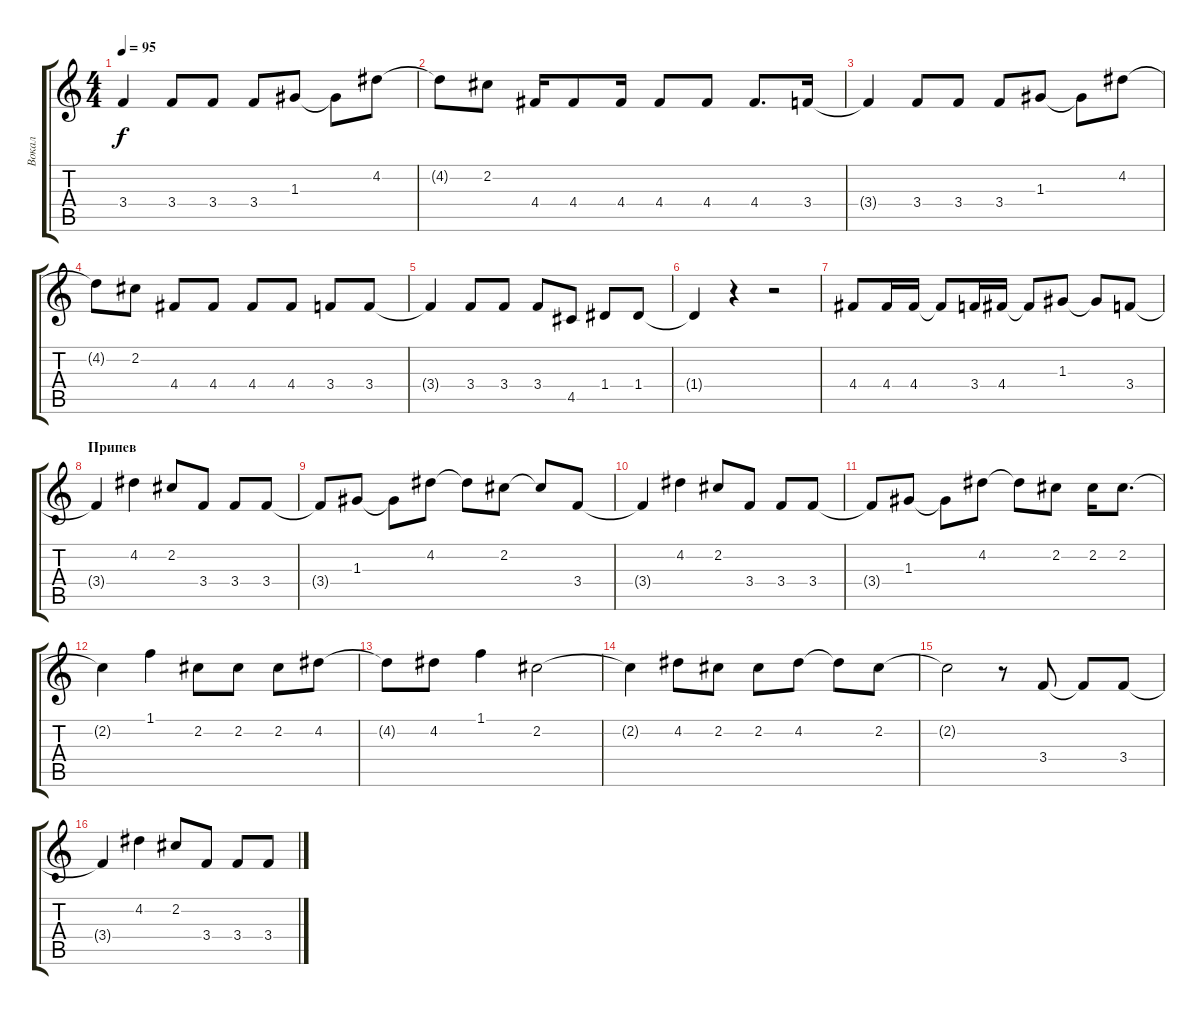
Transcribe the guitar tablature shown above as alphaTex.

\track ("Вокал" "Вокал") {instrument acousticguitarsteel}
\staff {score tabs}
\tuning (E4 B3 G3 D3 A2 E2) {hide}
\ts (4 4)
\tempo 95
\clef g2
\ks c
3.4{t}.4{dy f} 3.4.8 3.4.8 3.4.8 1.3.8 1.3{t}.8 4.2.8 |
4.2{t}.8 2.2.8 4.4.16 4.4.8 4.4.16 4.4.8 4.4.8 4.4.8{d} 3.4.16 |
3.4{t}.4 3.4.8 3.4.8 3.4.8 1.3.8 1.3{t}.8 4.2.8 |
4.2{t}.8 2.2.8 4.4.8 4.4.8 4.4.8 4.4.8 3.4.8 3.4.8 |
3.4{t}.4 3.4.8 3.4.8 3.4.8 4.5.8 1.4.8 1.4.8 |
1.4{t}.4 r.4 r.2 |
4.4.8 4.4.16 4.4.16 4.4{t}.8 3.4.16 4.4.16 4.4{t}.8 1.3.8 1.3{t}.8 3.4.8 |
\section ("" "Припев")
3.4{t}.4 4.2.4 2.2.8 3.4.8 3.4.8 3.4.8 |
3.4{t}.8 1.3.8 1.3{t}.8 4.2.8 4.2{t}.8 2.2.8 2.2{t}.8 3.4.8 |
3.4{t}.4 4.2.4 2.2.8 3.4.8 3.4.8 3.4.8 |
3.4{t}.8 1.3.8 1.3{t}.8 4.2.8 4.2{t}.8 2.2.8 2.2.16 2.2.8{d} |
2.2{t}.4 1.1.4 2.2.8 2.2.8 2.2.8 4.2.8 |
4.2{t}.8 4.2.8 1.1.4 2.2.2 |
2.2{t}.4 4.2.8 2.2.8 2.2.8 4.2.8 4.2{t}.8 2.2.8 |
2.2{t}.2 r.8 3.4.8 3.4{t}.8 3.4.8 |
3.4{t}.4 4.2.4 2.2.8 3.4.8 3.4.8 3.4.8
